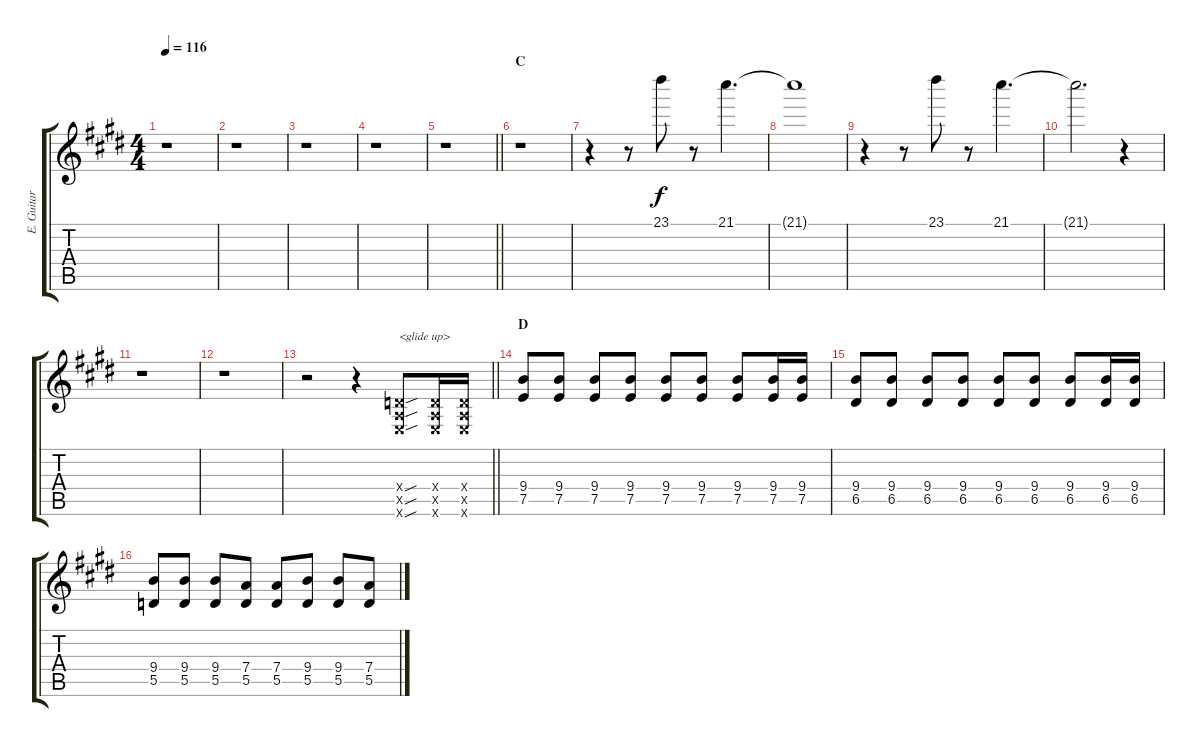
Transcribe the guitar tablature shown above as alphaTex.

\track ("E. Guitar III" "E. Guitar ") {instrument overdrivenguitar}
\staff {score tabs}
\tuning (E4 B3 G3 D3 A2 E2) {hide}
\ts (4 4)
\tempo 116
\clef g2
\ks e
r.1{dy f} |
r.1 |
r.1 |
r.1 |
\barLineRight lightlight
r.1 |
\section ("" "C")
r.1 |
r.4 r.8 23.1.8 r.8 21.1.4{d} |
21.1{t}.1 |
r.4 r.8 23.1.8 r.8 21.1.4{d} |
21.1{t}.2{d} r.4 |
r.1 |
r.1 |
\barLineRight lightlight
r.2 r.4 (0.4{sou x} 0.5{sou x} 0.6{sou x}).8{txt "<glide up>"} (0.4{x} 0.5{x} 0.6{x}).16 (0.4{x} 0.5{x} 0.6{x}).16 |
\section ("" "D")
(9.4 7.5).8 (9.4 7.5).8 (9.4 7.5).8 (9.4 7.5).8 (9.4 7.5).8 (9.4 7.5).8 (9.4 7.5).8 (9.4 7.5).16 (9.4 7.5).16 |
(9.4 6.5).8 (9.4 6.5).8 (9.4 6.5).8 (9.4 6.5).8 (9.4 6.5).8 (9.4 6.5).8 (9.4 6.5).8 (9.4 6.5).16 (9.4 6.5).16 |
(9.4 5.5).8 (9.4 5.5).8 (9.4 5.5).8 (7.4 5.5).8 (7.4 5.5).8 (9.4 5.5).8 (9.4 5.5).8 (7.4 5.5).8
